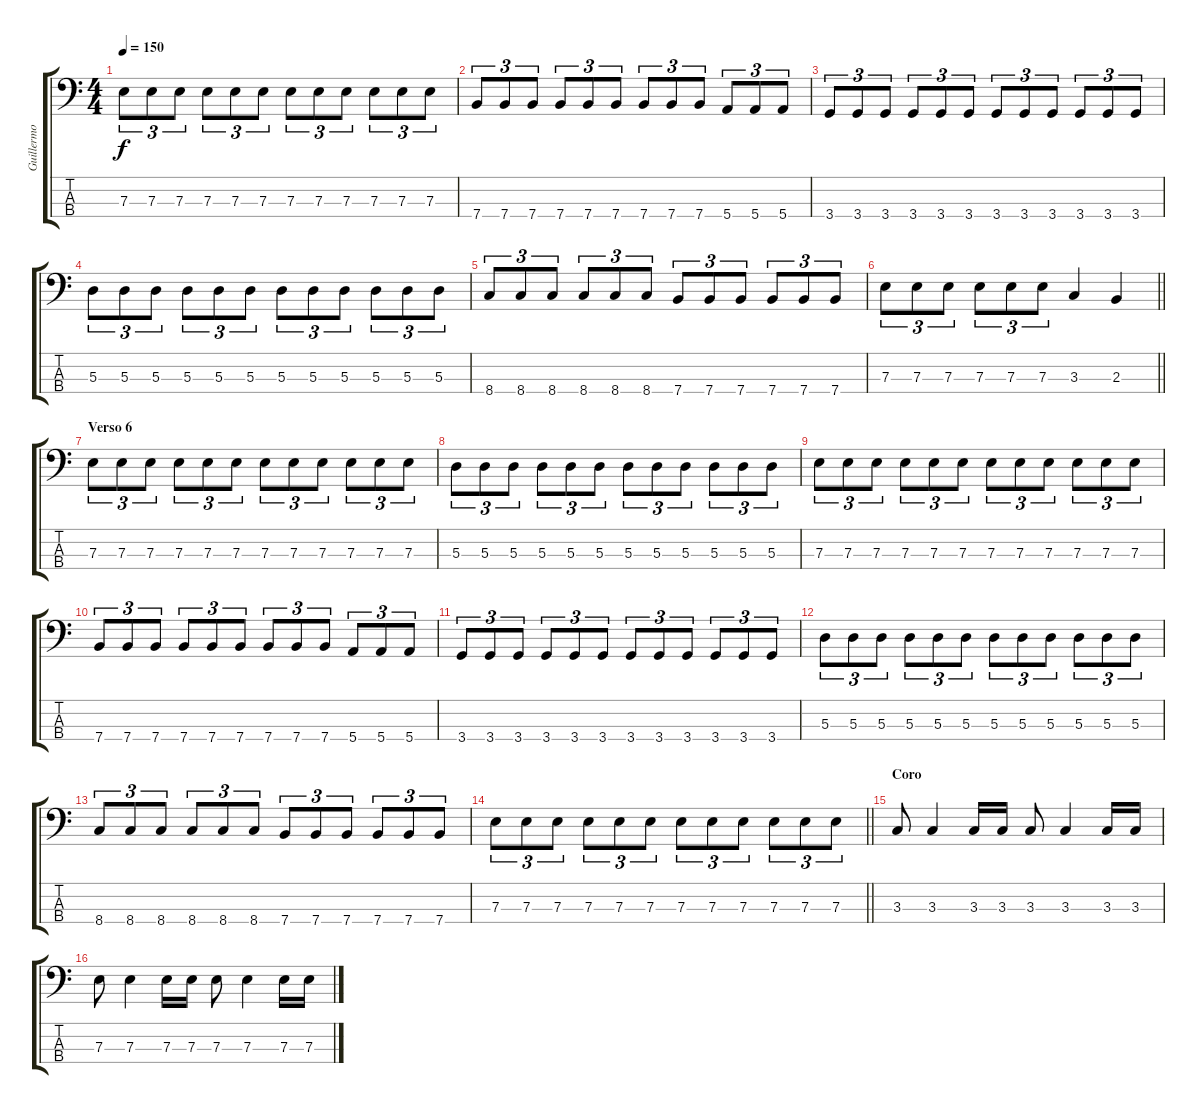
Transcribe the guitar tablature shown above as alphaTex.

\track ("Guillermo Sánchez" "Guillermo ") {instrument electricbasspick}
\staff {score tabs}
\tuning (G2 D2 A1 E1) {hide}
\ts (4 4)
\tempo 150
\clef f4
\ks c
7.3.8{tu (3 2) dy f} 7.3.8{tu (3 2)} 7.3.8{tu (3 2)} 7.3.8{tu (3 2)} 7.3.8{tu (3 2)} 7.3.8{tu (3 2)} 7.3.8{tu (3 2)} 7.3.8{tu (3 2)} 7.3.8{tu (3 2)} 7.3.8{tu (3 2)} 7.3.8{tu (3 2)} 7.3.8{tu (3 2)} |
7.4.8{tu (3 2)} 7.4.8{tu (3 2)} 7.4.8{tu (3 2)} 7.4.8{tu (3 2)} 7.4.8{tu (3 2)} 7.4.8{tu (3 2)} 7.4.8{tu (3 2)} 7.4.8{tu (3 2)} 7.4.8{tu (3 2)} 5.4.8{tu (3 2)} 5.4.8{tu (3 2)} 5.4.8{tu (3 2)} |
3.4.8{tu (3 2)} 3.4.8{tu (3 2)} 3.4.8{tu (3 2)} 3.4.8{tu (3 2)} 3.4.8{tu (3 2)} 3.4.8{tu (3 2)} 3.4.8{tu (3 2)} 3.4.8{tu (3 2)} 3.4.8{tu (3 2)} 3.4.8{tu (3 2)} 3.4.8{tu (3 2)} 3.4.8{tu (3 2)} |
5.3.8{tu (3 2)} 5.3.8{tu (3 2)} 5.3.8{tu (3 2)} 5.3.8{tu (3 2)} 5.3.8{tu (3 2)} 5.3.8{tu (3 2)} 5.3.8{tu (3 2)} 5.3.8{tu (3 2)} 5.3.8{tu (3 2)} 5.3.8{tu (3 2)} 5.3.8{tu (3 2)} 5.3.8{tu (3 2)} |
8.4.8{tu (3 2)} 8.4.8{tu (3 2)} 8.4.8{tu (3 2)} 8.4.8{tu (3 2)} 8.4.8{tu (3 2)} 8.4.8{tu (3 2)} 7.4.8{tu (3 2)} 7.4.8{tu (3 2)} 7.4.8{tu (3 2)} 7.4.8{tu (3 2)} 7.4.8{tu (3 2)} 7.4.8{tu (3 2)} |
\barLineRight lightlight
7.3.8{tu (3 2)} 7.3.8{tu (3 2)} 7.3.8{tu (3 2)} 7.3.8{tu (3 2)} 7.3.8{tu (3 2)} 7.3.8{tu (3 2)} 3.3.4 2.3.4 |
\section ("" "Verso 6")
7.3.8{tu (3 2)} 7.3.8{tu (3 2)} 7.3.8{tu (3 2)} 7.3.8{tu (3 2)} 7.3.8{tu (3 2)} 7.3.8{tu (3 2)} 7.3.8{tu (3 2)} 7.3.8{tu (3 2)} 7.3.8{tu (3 2)} 7.3.8{tu (3 2)} 7.3.8{tu (3 2)} 7.3.8{tu (3 2)} |
5.3.8{tu (3 2)} 5.3.8{tu (3 2)} 5.3.8{tu (3 2)} 5.3.8{tu (3 2)} 5.3.8{tu (3 2)} 5.3.8{tu (3 2)} 5.3.8{tu (3 2)} 5.3.8{tu (3 2)} 5.3.8{tu (3 2)} 5.3.8{tu (3 2)} 5.3.8{tu (3 2)} 5.3.8{tu (3 2)} |
7.3.8{tu (3 2)} 7.3.8{tu (3 2)} 7.3.8{tu (3 2)} 7.3.8{tu (3 2)} 7.3.8{tu (3 2)} 7.3.8{tu (3 2)} 7.3.8{tu (3 2)} 7.3.8{tu (3 2)} 7.3.8{tu (3 2)} 7.3.8{tu (3 2)} 7.3.8{tu (3 2)} 7.3.8{tu (3 2)} |
7.4.8{tu (3 2)} 7.4.8{tu (3 2)} 7.4.8{tu (3 2)} 7.4.8{tu (3 2)} 7.4.8{tu (3 2)} 7.4.8{tu (3 2)} 7.4.8{tu (3 2)} 7.4.8{tu (3 2)} 7.4.8{tu (3 2)} 5.4.8{tu (3 2)} 5.4.8{tu (3 2)} 5.4.8{tu (3 2)} |
3.4.8{tu (3 2)} 3.4.8{tu (3 2)} 3.4.8{tu (3 2)} 3.4.8{tu (3 2)} 3.4.8{tu (3 2)} 3.4.8{tu (3 2)} 3.4.8{tu (3 2)} 3.4.8{tu (3 2)} 3.4.8{tu (3 2)} 3.4.8{tu (3 2)} 3.4.8{tu (3 2)} 3.4.8{tu (3 2)} |
5.3.8{tu (3 2)} 5.3.8{tu (3 2)} 5.3.8{tu (3 2)} 5.3.8{tu (3 2)} 5.3.8{tu (3 2)} 5.3.8{tu (3 2)} 5.3.8{tu (3 2)} 5.3.8{tu (3 2)} 5.3.8{tu (3 2)} 5.3.8{tu (3 2)} 5.3.8{tu (3 2)} 5.3.8{tu (3 2)} |
8.4.8{tu (3 2)} 8.4.8{tu (3 2)} 8.4.8{tu (3 2)} 8.4.8{tu (3 2)} 8.4.8{tu (3 2)} 8.4.8{tu (3 2)} 7.4.8{tu (3 2)} 7.4.8{tu (3 2)} 7.4.8{tu (3 2)} 7.4.8{tu (3 2)} 7.4.8{tu (3 2)} 7.4.8{tu (3 2)} |
\barLineRight lightlight
7.3.8{tu (3 2)} 7.3.8{tu (3 2)} 7.3.8{tu (3 2)} 7.3.8{tu (3 2)} 7.3.8{tu (3 2)} 7.3.8{tu (3 2)} 7.3.8{tu (3 2)} 7.3.8{tu (3 2)} 7.3.8{tu (3 2)} 7.3.8{tu (3 2)} 7.3.8{tu (3 2)} 7.3.8{tu (3 2)} |
\section ("" "Coro")
3.3.8 3.3.4 3.3.16 3.3.16 3.3.8 3.3.4 3.3.16 3.3.16 |
7.3.8 7.3.4 7.3.16 7.3.16 7.3.8 7.3.4 7.3.16 7.3.16
